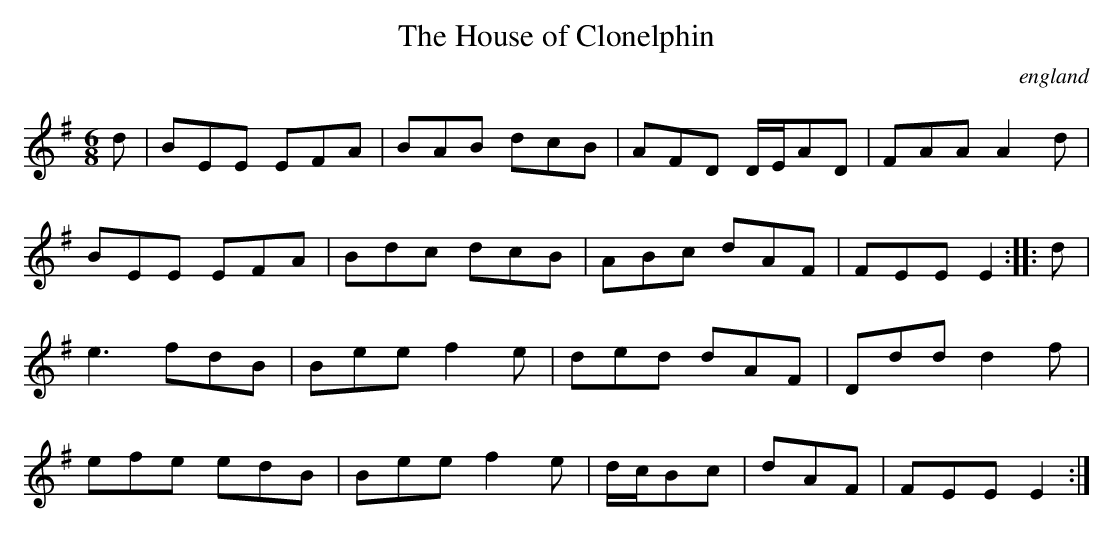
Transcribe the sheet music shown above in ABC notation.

X:1
T:The House of Clonelphin
O:england
L:1/8
M:6/8
K:G
d|BEE EFA|BAB dcB|AFD D/E/AD|FAA A2 d|
BEE EFA|Bdc dcB|ABc dAF|FEE E2::d|
e3 fdB|Bee f2 e|ded dAF|Ddd d2 f|
efe edB|Bee f2 e|d/c/Bc|dAF|FEE E2:|
